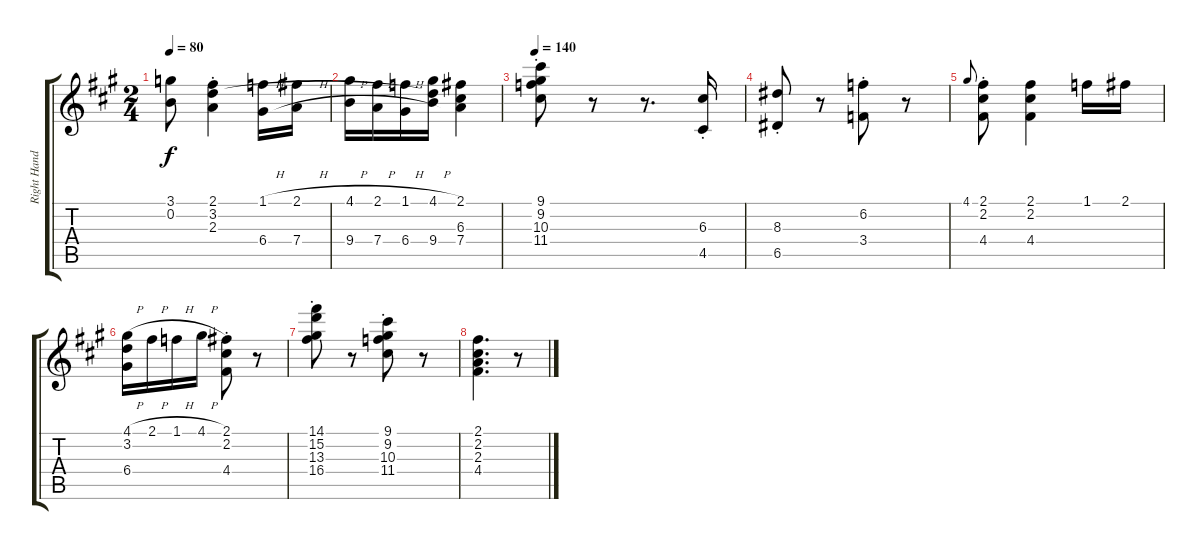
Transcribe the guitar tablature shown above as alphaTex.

\track ("Right Hand" "Right Hand") {instrument stringensemble1}
\staff {score tabs}
\tuning (E5 B4 G4 D4 A3 E3) {hide}
\ts (2 4)
\tempo 80
\clef g2
\ks f#minor
(3.1{t} 0.2{t}).8{dy f} (2.1{st} 3.2 2.3{st}).4 (1.1{h} 6.4{h}).16 (2.1{h} 7.4{h}).16 |
(4.1{h} 9.4{h}).16 (2.1{h} 7.4{h}).16 (1.1{h} 6.4{h}).16 (4.1{h} 3.2{t} 9.4{h}).16 (2.1 6.3 7.4).4 |
\tempo 140
(9.1{st} 9.2{st} 10.3{st} 11.4{st}).8{volume 15} r.8 r.8{d} (6.3{st} 4.5{st}).16 |
(8.3{st} 6.5{st}).8 r.8 (6.2{st} 3.4{st}).8 r.8 |
4.1.8{gr onbeat} (2.1{st} 2.2{st} 4.4{st}).8 (2.1 2.2 4.4).4 1.1.16 2.1.16 |
(4.1{h} 3.2 6.4).16 2.1{h}.16 1.1{h}.16 4.1{h}.16 (2.1{st} 2.2{st} 4.4{st}).8 r.8 |
(14.1{st} 15.2{st} 13.3{st} 16.4{st}).8{volume 16} r.8 (9.1{st} 9.2{st} 10.3{st} 11.4{st}).8 r.8 |
(2.1 2.2 2.3 4.4).4{d} r.8
